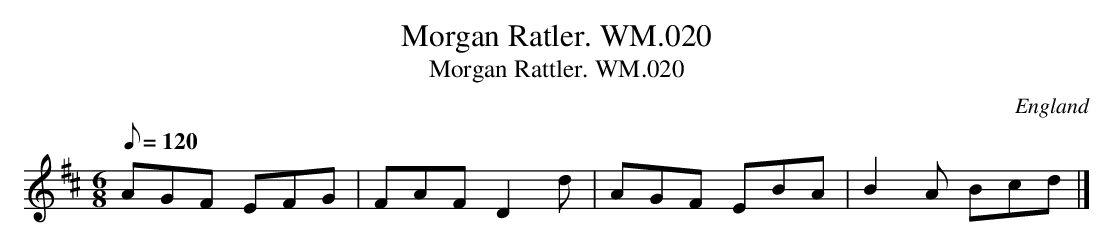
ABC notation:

X:1
T:Morgan Ratler. WM.020
T:Morgan Rattler. WM.020
M:6/8
L:1/8
Q:120
O:England
K:D
AGF EFG|FAFD2d|AGF EBA|B2A Bcd|]
